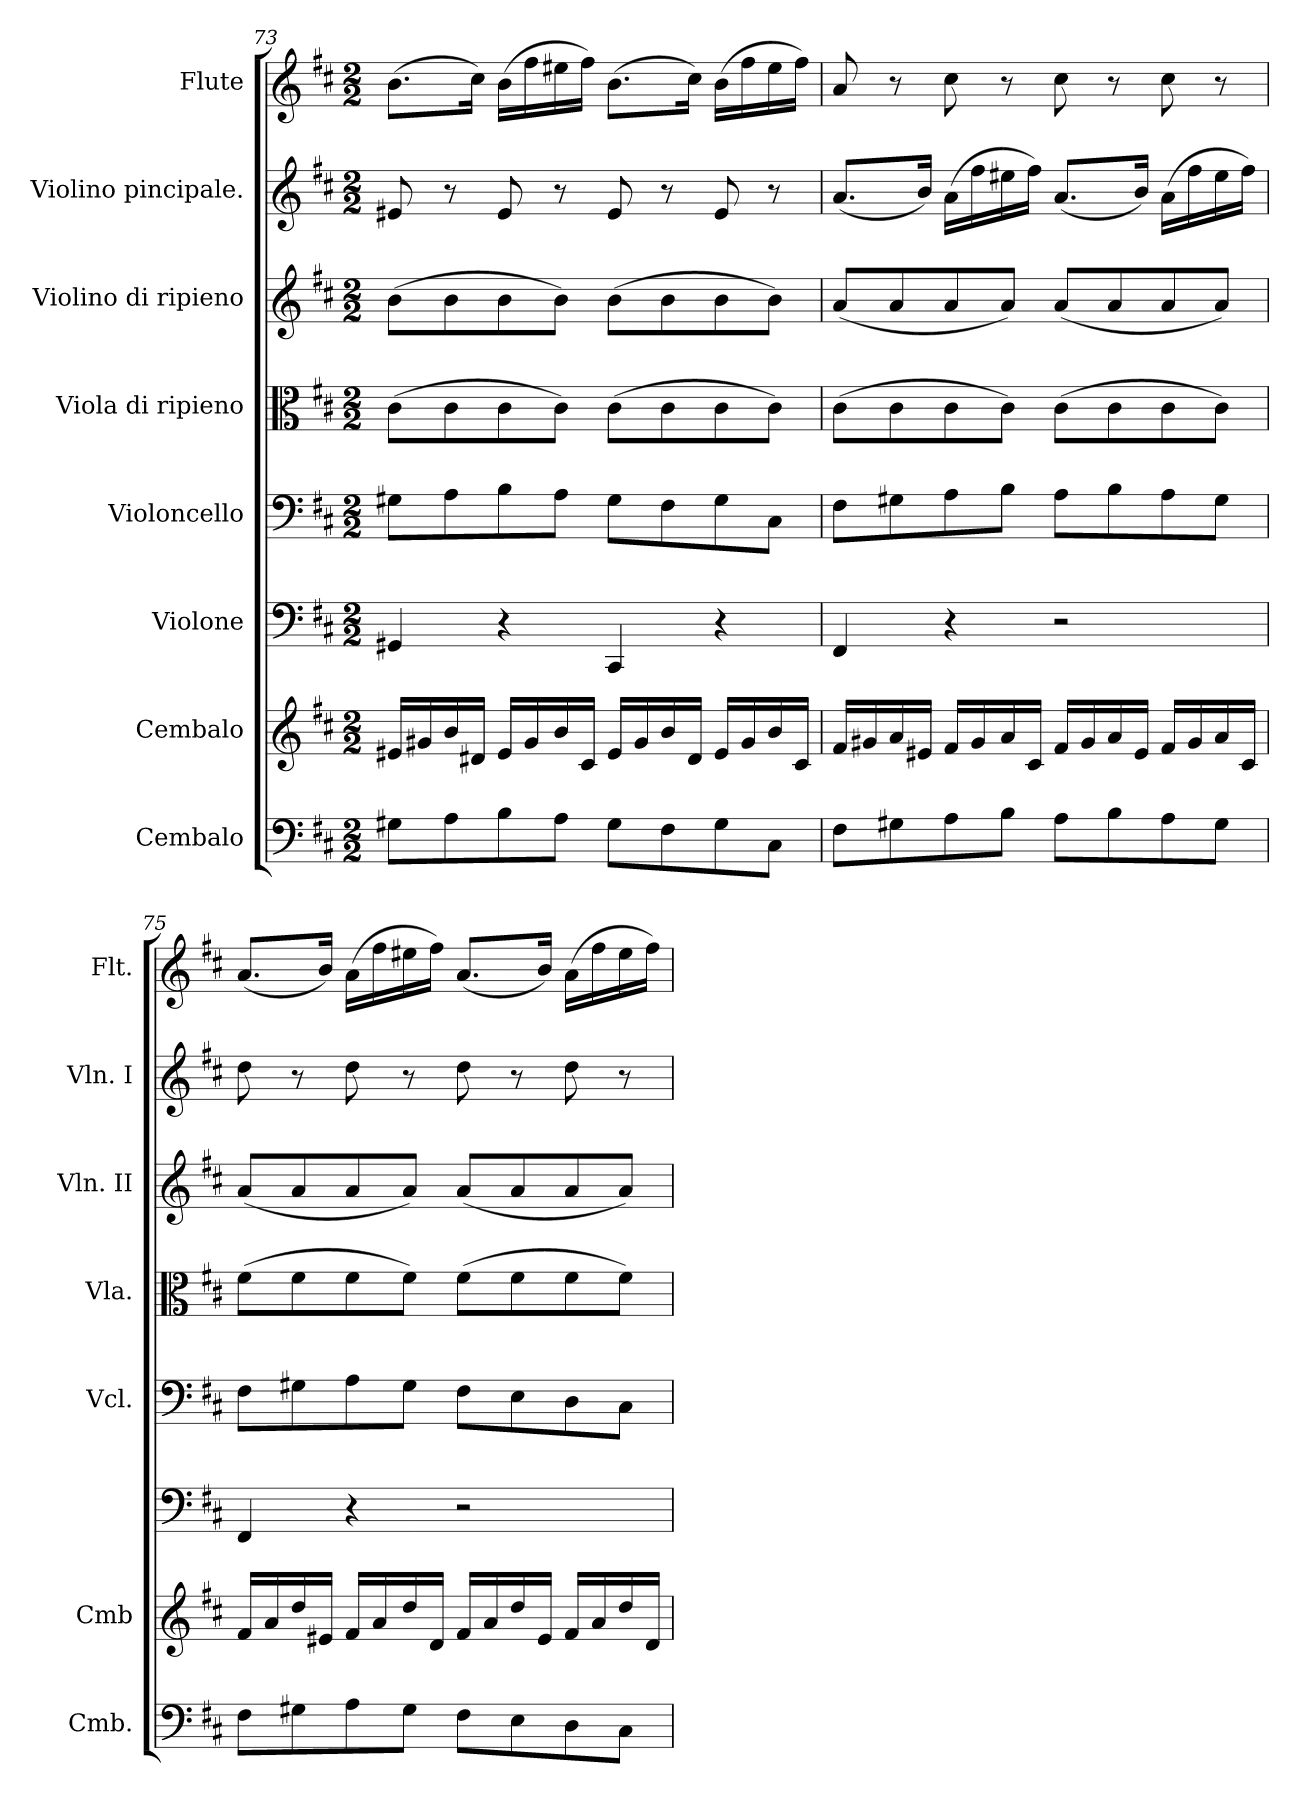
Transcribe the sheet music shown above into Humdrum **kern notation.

**kern	**kern	**kern	**kern	**kern	**kern	**kern	**kern
*part8	*part7	*part6	*part5	*part4	*part3	*part2	*part1
*staff8	*staff7	*staff6	*staff5	*staff4	*staff3	*staff2	*staff1
*I"Cembalo	*I"Cembalo	*I"Violone	*I"Violoncello	*I"Viola di ripieno	*I"Violino di ripieno	*I"Violino pincipale.	*I"Flute
*I'Cmb.	*I'Cmb	*	*I'Vcl.	*I'Vla.	*I'Vln. II	*I'Vln. I	*I'Flt.
!!LO:LB:g=z
*clefF4	*clefG2	*clefF4	*clefF4	*clefC3	*clefG2	*clefG2	*clefG2
*	*	*ITrd7c12	*	*	*	*	*
*k[f#c#]	*k[f#c#]	*k[f#c#]	*k[f#c#]	*k[f#c#]	*k[f#c#]	*k[f#c#]	*k[f#c#]
*D:	*D:	*D:	*D:	*D:	*D:	*D:	*D:
*M2/2	*M2/2	*M2/2	*M2/2	*M2/2	*M2/2	*M2/2	*M2/2
=73	=73	=73	=73	=73	=73	=73	=73
8G#X\L	16e#X/LL	4GGG#X/	8G#X\L	(>8c#\L	(>8b\L	8e#X/	(>8.b\L
.	16g#X/	.	.	.	.	.	.
8A\	16b/	.	8A\	8c#\	8b\	8r	.
.	16d#X/JJ	.	.	.	.	.	16cc#\Jk)
8B\	16e#/LL	4r	8B\	8c#\	8b\	8e#/	(>16b\LL
.	16g#/	.	.	.	.	.	16ff#\
8A\J	16b/	.	8A\J	8c#\J)	8b\J)	8r	16ee#X\
.	16c#/JJ	.	.	.	.	.	16ff#\JJ)
8G#\L	16e#/LL	4CCC#/	8G#\L	(>8c#\L	(>8b\L	8e#/	(>8.b\L
.	16g#/	.	.	.	.	.	.
8F#\	16b/	.	8F#\	8c#\	8b\	8r	.
.	16d#/JJ	.	.	.	.	.	16cc#\Jk)
8G#\	16e#/LL	4r	8G#\	8c#\	8b\	8e#/	(>16b\LL
.	16g#/	.	.	.	.	.	16ff#\
8C#\J	16b/	.	8C#\J	8c#\J)	8b\J)	8r	16ee#\
.	16c#/JJ	.	.	.	.	.	16ff#\JJ)
=74	=74	=74	=74	=74	=74	=74	=74
8F#\L	16f#/LL	4FFF#/	8F#\L	(>8c#\L	(<8a/L	(<8.a/L	8a/
.	16g#X/	.	.	.	.	.	.
8G#X\	16a/	.	8G#X\	8c#\	8a/	.	8r
.	16e#X/JJ	.	.	.	.	16b/Jk)	.
8A\	16f#/LL	4r	8A\	8c#\	8a/	(>16a\LL	8cc#\
.	16g#/	.	.	.	.	16ff#\	.
8B\J	16a/	.	8B\J	8c#\J)	8a/J)	16ee#X\	8r
.	16c#/JJ	.	.	.	.	16ff#\JJ)	.
8A\L	16f#/LL	2r	8A\L	(>8c#\L	(<8a/L	(<8.a/L	8cc#\
.	16g#/	.	.	.	.	.	.
8B\	16a/	.	8B\	8c#\	8a/	.	8r
.	16e#/JJ	.	.	.	.	16b/Jk)	.
8A\	16f#/LL	.	8A\	8c#\	8a/	(>16a\LL	8cc#\
.	16g#/	.	.	.	.	16ff#\	.
8G#\J	16a/	.	8G#\J	8c#\J)	8a/J)	16ee#\	8r
.	16c#/JJ	.	.	.	.	16ff#\JJ)	.
=75	=75	=75	=75	=75	=75	=75	=75
8F#\L	16f#/LL	4FFF#/	8F#\L	(>8f#\L	(<8a/L	8dd\	(<8.a/L
.	16a/	.	.	.	.	.	.
8G#X\	16dd/	.	8G#X\	8f#\	8a/	8r	.
.	16e#X/JJ	.	.	.	.	.	16b/Jk)
8A\	16f#/LL	4r	8A\	8f#\	8a/	8dd\	(>16a\LL
.	16a/	.	.	.	.	.	16ff#\
8G#\J	16dd/	.	8G#\J	8f#\J)	8a/J)	8r	16ee#X\
.	16d/JJ	.	.	.	.	.	16ff#\JJ)
8F#\L	16f#/LL	2r	8F#\L	(>8f#\L	(<8a/L	8dd\	(<8.a/L
.	16a/	.	.	.	.	.	.
8E\	16dd/	.	8E\	8f#\	8a/	8r	.
.	16e#/JJ	.	.	.	.	.	16b/Jk)
8D\	16f#/LL	.	8D\	8f#\	8a/	8dd\	(>16a\LL
.	16a/	.	.	.	.	.	16ff#\
8C#\J	16dd/	.	8C#\J	8f#\J)	8a/J)	8r	16ee#\
.	16d/JJ	.	.	.	.	.	16ff#\JJ)
=	=	=	=	=	=	=	=
*-	*-	*-	*-	*-	*-	*-	*-
